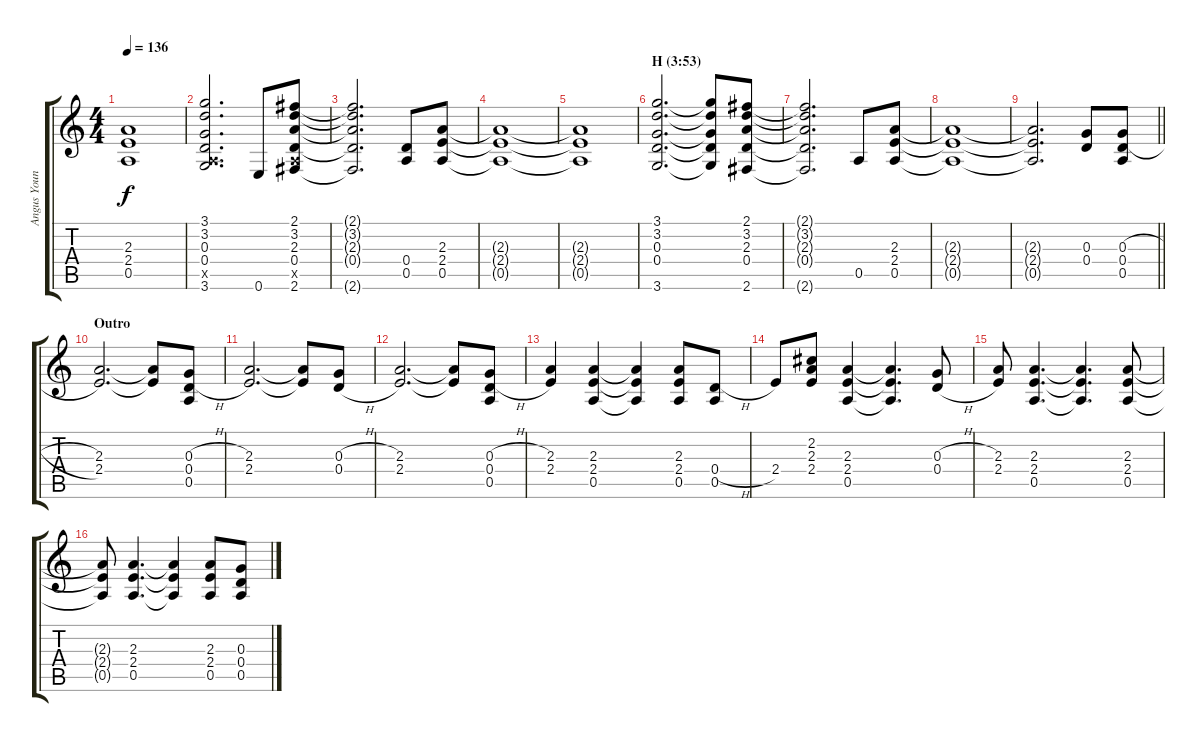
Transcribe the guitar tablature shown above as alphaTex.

\track ("Angus Young" "Angus Youn") {instrument distortionguitar}
\staff {score tabs}
\tuning (E4 B3 G3 D3 A2 E2) {hide}
\ts (4 4)
\tempo 136
\clef g2
\ks c
(2.3{t} 2.4{t} 0.5{t}).1{dy f} |
(3.1 3.2 0.3 0.4 0.5{x} 3.6).2{d} 0.6.8 (2.1 3.2 2.3 0.4 0.5{x} 2.6).8 |
(2.1{t} 3.2{t} 2.3{t} 0.4{t} 2.6{t}).2{d} (0.4 0.5).8 (2.3 2.4 0.5).8 |
(2.3{t} 2.4{t} 0.5{t}).1 |
(2.3{t} 2.4{t} 0.5{t}).1 |
\section ("" "H (3:53)")
(3.1 3.2 0.3 0.4 3.6).2{d} (3.1{t} 3.2{t} 0.3{t} 0.4{t} 3.6{t}).8 (2.1 3.2 2.3 0.4 2.6).8 |
(2.1{t} 3.2{t} 2.3{t} 0.4{t} 2.6{t}).2{d} 0.5.8 (2.3 2.4 0.5).8 |
(2.3{t} 2.4{t} 0.5{t}).1 |
\barLineRight lightlight
(2.3{t} 2.4{t} 0.5{t}).2{d} (0.3 0.4).8 (0.3{h} 0.4{h} 0.5).8 |
\section ("" "Outro")
(2.3 2.4).2{d} (2.3{t} 2.4{t}).8 (0.3{h} 0.4{h} 0.5).8 |
(2.3 2.4).2{d} (2.3{t} 2.4{t}).8 (0.3{h} 0.4{h}).8 |
(2.3 2.4).2{d} (2.3{t} 2.4{t}).8 (0.3{h} 0.4{h} 0.5).8 |
(2.3 2.4).4 (2.3 2.4 0.5).4 (2.3{t} 2.4{t} 0.5{t}).4 (2.3 2.4 0.5).8 (0.4{h} 0.5).8 |
2.4.8 (2.2 2.3 2.4).8 (2.3 2.4 0.5).4 (2.3{t} 2.4{t} 0.5{t}).4{d} (0.3{h} 0.4{h}).8 |
(2.3 2.4).8 (2.3 2.4 0.5).4{d} (2.3{t} 2.4{t} 0.5{t}).4{d} (2.3 2.4 0.5).8 |
(2.3{t} 2.4{t} 0.5{t}).8 (2.3 2.4 0.5).4{d} (2.3{t} 2.4{t} 0.5{t}).4 (2.3 2.4 0.5).8 (0.3 0.4{h} 0.5).8
